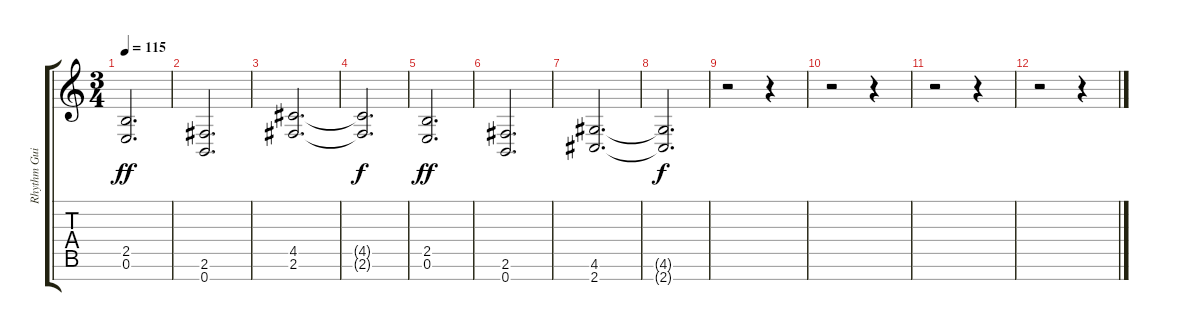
\track ("Rhythm Guitar" "Rhythm Gui") {instrument overdrivenguitar}
\staff {score tabs}
\tuning (E4 B3 G3 D3 A2 E2 B1) {hide}
\ts (3 4)
\tempo 115
\clef g2
\ks c
(2.5 0.6).2{d dy ff} |
(2.6 0.7).2{d} |
(4.5 2.6).2{d} |
(4.5{t} 2.6{t}).2{d dy f} |
(2.5 0.6).2{d dy ff} |
(2.6 0.7).2{d} |
(4.6 2.7).2{d} |
(4.6{t} 2.7{t}).2{d dy f} |
r.2 r.4 |
r.2 r.4 |
r.2 r.4 |
r.2 r.4
